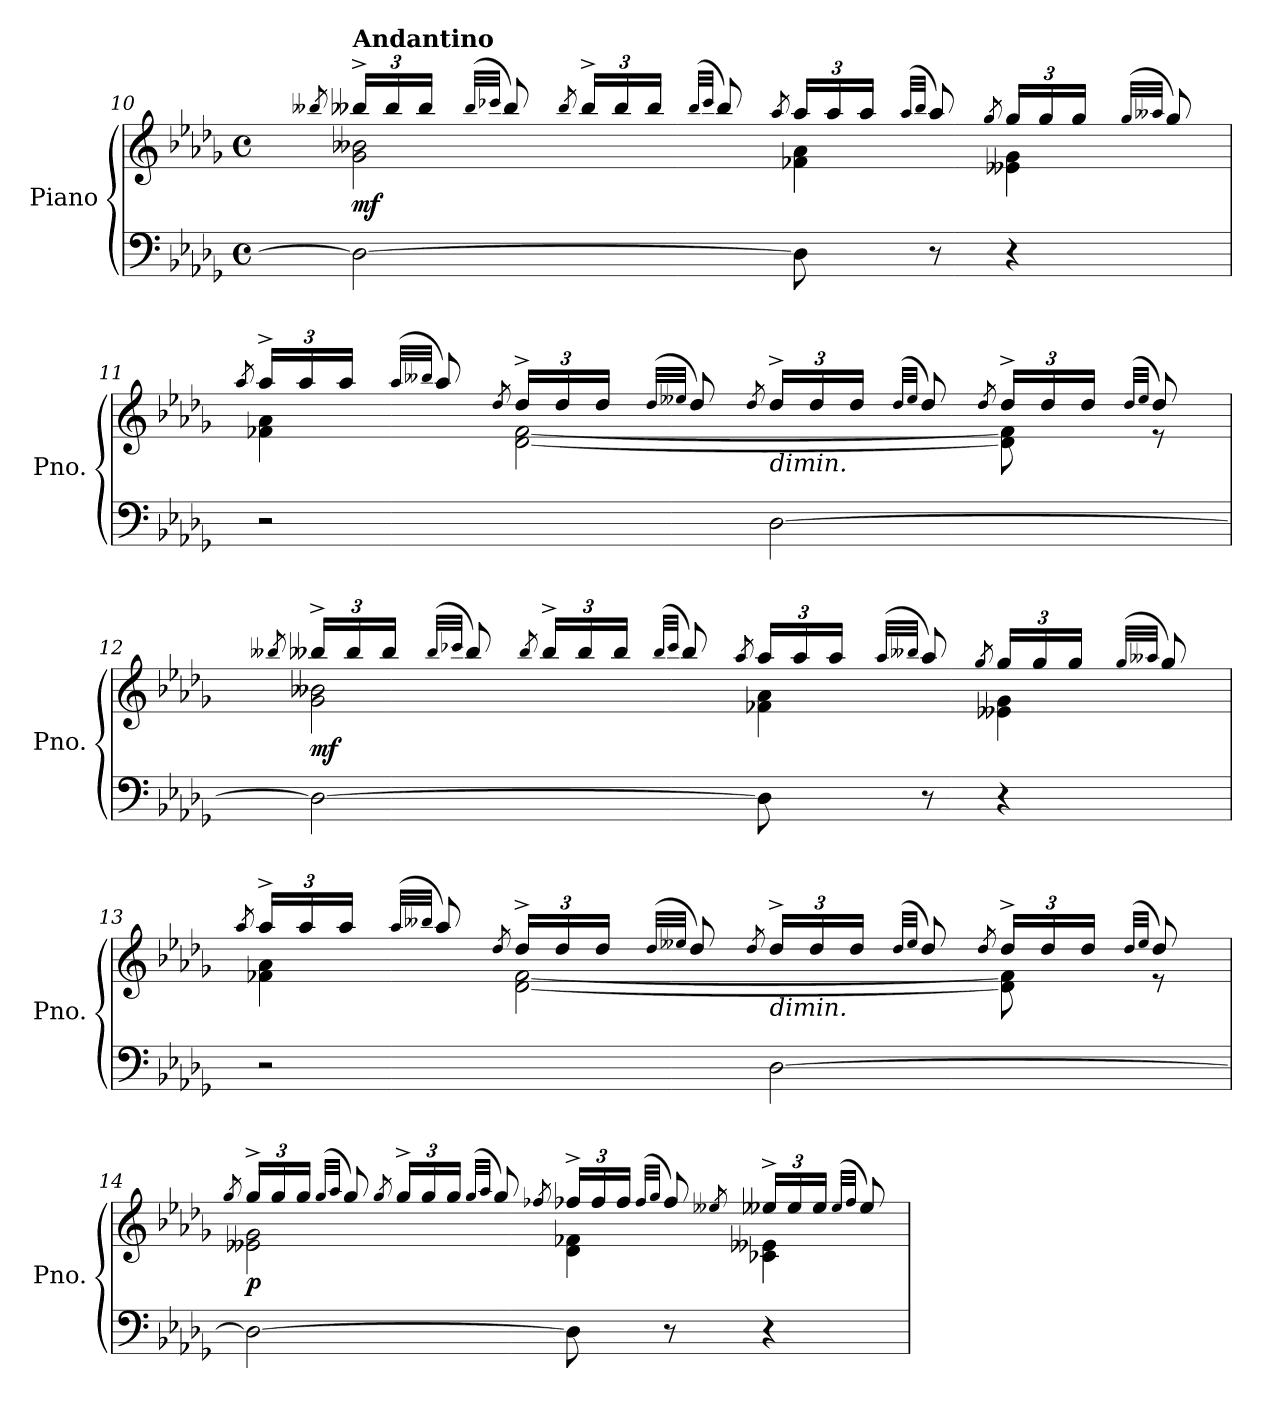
**kern	**kern	**dynam
*part1	*part1	*part1
*staff2	*staff1	*staff1/2
*I"Piano	*	*
*I'Pno.	*	*
!!LO:PB:g=z
*clefF4	*clefG2	*
*k[b-e-a-d-g-]	*k[b-e-a-d-g-]	*
*M4/4	*M4/4	*
*met(c)	*met(c)	*
=10	=10	=10
.	8qbb--X/	.
*	*Xbrackettup	*
*	*^	*
!	!LO:TX:a:B:t=Andantino	!	!
!	!	!	!LO:DY:b
2D-\_	24bb--^/LL	2g-\ 2b--X\	mf
.	24bb--/	.	.
.	24bb--/JJ	.	.
.	(>32qbb--/LLL	.	.
.	32qccc-X/JJJ	.	.
.	8bb--/)	.	.
.	8qbb--/	.	.
.	24bb--^/LL	.	.
.	24bb--/	.	.
.	24bb--/JJ	.	.
.	(>32qbb--/LLL	.	.
.	32qccc-/JJJ	.	.
.	8bb--/)	.	.
.	8qaa-/	.	.
8D-\]	24aa-/LL	4f-X\ 4a-\	.
.	24aa-/	.	.
.	24aa-/JJ	.	.
.	(>32qaa-/LLL	.	.
.	32qbb--/JJJ	.	.
8r	8aa-/)	.	.
.	8qgg-/	.	.
4r	24gg-/LL	4e--X\ 4g-\	.
.	24gg-/	.	.
.	24gg-/JJ	.	.
.	(>32qgg-/LLL	.	.
.	32qaa--X/JJJ	.	.
.	8gg-/)	.	.
=11	=11	=11	=11
.	8qaa-/	.	.
2r	24aa-^/LL	4f-X\ 4a-\	.
.	24aa-/	.	.
.	24aa-/JJ	.	.
.	(>32qaa-/LLL	.	.
.	32qbb--X/JJJ	.	.
.	8aa-/)	.	.
.	8qdd-/	.	.
.	24dd-^/LL	[2d-\ [2f-\	.
.	24dd-/	.	.
.	24dd-/JJ	.	.
.	(>32qdd-/LLL	.	.
.	32qee--X/JJJ	.	.
.	8dd-/)	.	.
.	8qdd-/	.	.
!	!LO:TX:b:i:t=dimin.	!	!
[2D-\	24dd-^/LL	.	.
.	24dd-/	.	.
.	24dd-/JJ	.	.
.	(>32qdd-/LLL	.	.
.	32qee--/JJJ	.	.
.	8dd-/)	.	.
.	8qdd-/	.	.
.	24dd-^/LL	8d-\] 8f-\]	.
.	24dd-/	.	.
.	24dd-/JJ	.	.
.	(>32qdd-/LLL	.	.
.	32qee--/JJJ	.	.
.	8dd-/)	8r	.
!!LO:LB:g=z	!!
=12	=12	=12	=12
.	8qbb--X/	.	.
!	!	!	!LO:DY:b
2D-\_	24bb--^/LL	2g-\ 2b--X\	mf
.	24bb--/	.	.
.	24bb--/JJ	.	.
.	(>32qbb--/LLL	.	.
.	32qccc-X/JJJ	.	.
.	8bb--/)	.	.
.	8qbb--/	.	.
.	24bb--^/LL	.	.
.	24bb--/	.	.
.	24bb--/JJ	.	.
.	(>32qbb--/LLL	.	.
.	32qccc-/JJJ	.	.
.	8bb--/)	.	.
.	8qaa-/	.	.
8D-\]	24aa-/LL	4f-X\ 4a-\	.
.	24aa-/	.	.
.	24aa-/JJ	.	.
.	(>32qaa-/LLL	.	.
.	32qbb--X/JJJ	.	.
8r	8aa-/)	.	.
.	8qgg-/	.	.
4r	24gg-/LL	4e--X\ 4g-\	.
.	24gg-/	.	.
.	24gg-/JJ	.	.
.	(>32qgg-/LLL	.	.
.	32qaa--X/JJJ	.	.
.	8gg-/)	.	.
!!LO:LB:g=z	!!
=13	=13	=13	=13
.	8qaa-/	.	.
2r	24aa-^/LL	4f-X\ 4a-\	.
.	24aa-/	.	.
.	24aa-/JJ	.	.
.	(>32qaa-/LLL	.	.
.	32qbb--X/JJJ	.	.
.	8aa-/)	.	.
.	8qdd-/	.	.
.	24dd-^/LL	[2d-\ [2f-\	.
.	24dd-/	.	.
.	24dd-/JJ	.	.
.	(>32qdd-/LLL	.	.
.	32qee--X/JJJ	.	.
.	8dd-/)	.	.
.	8qdd-/	.	.
!	!LO:TX:b:i:t=dimin.	!	!
[2D-\	24dd-^/LL	.	.
.	24dd-/	.	.
.	24dd-/JJ	.	.
.	(>32qdd-/LLL	.	.
.	32qee--/JJJ	.	.
.	8dd-/)	.	.
.	8qdd-/	.	.
.	24dd-^/LL	8d-\] 8f-\]	.
.	24dd-/	.	.
.	24dd-/JJ	.	.
.	(>32qdd-/LLL	.	.
.	32qee--/JJJ	.	.
.	8dd-/)	8r	.
!!LO:LB:g=z	!!
=14	=14	=14	=14
.	8qgg-/	.	.
!	!	!	!LO:DY:b
2D-\_	24gg-^/LL	2e--X\ 2g-\	p
.	24gg-/	.	.
.	24gg-/JJ	.	.
.	(>32qgg-/LLL	.	.
.	32qaa-/JJJ	.	.
.	8gg-/)	.	.
.	8qgg-/	.	.
.	24gg-^/LL	.	.
.	24gg-/	.	.
.	24gg-/JJ	.	.
.	(>32qgg-/LLL	.	.
.	32qaa-/JJJ	.	.
.	8gg-/)	.	.
.	8qff-X/	.	.
8D-\]	24ff-^/LL	4d-\ 4f-X\	.
.	24ff-/	.	.
.	24ff-/JJ	.	.
.	(>32qff-/LLL	.	.
.	32qgg-/JJJ	.	.
8r	8ff-/)	.	.
.	8qee--X/	.	.
4r	24ee--^/LL	4c-X\ 4e--X\	.
.	24ee--/	.	.
.	24ee--/JJ	.	.
.	(>32qee--/LLL	.	.
.	32qff-/JJJ	.	.
.	8ee--/)	.	.
*	*v	*v	*
=	=	=
*-	*-	*-
